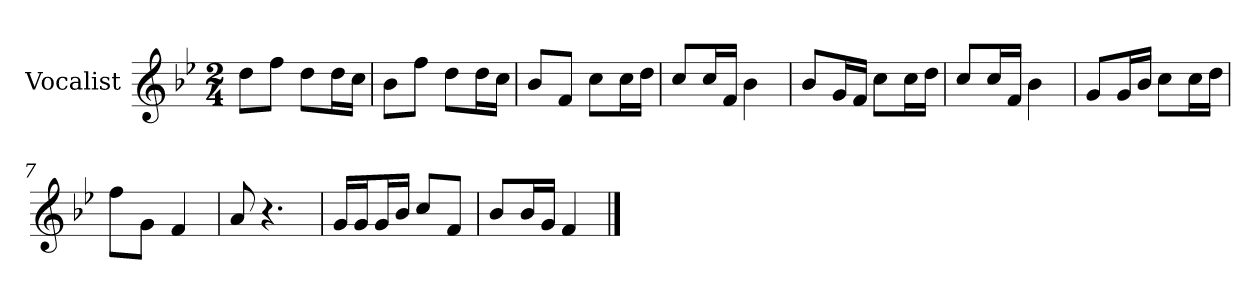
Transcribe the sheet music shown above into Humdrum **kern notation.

**kern
*part1
*staff1
*I"Vocalist
*k[b-e-]
*B-:
*M2/4
=
8ddL
8ffJ
8ddL
16ddL
16ccJJ
=1
8b-L
8ffJ
8ddL
16ddL
16ccJJ
=2
8b-L
8fJ
8ccL
16ccL
16ddJJ
=3
8ccL
16ccL
16fJJ
4b-
=4
8b-L
16gL
16fJJ
8ccL
16ccL
16ddJJ
=5
8ccL
16ccL
16fJJ
4b-
=6
8gL
16gL
16b-JJ
8ccL
16ccL
16ddJJ
=7
8ffL
8gJ
4f
=8
8a
4.r
=9
16gLL
16gJ
16gL
16b-JJ
8ccL
8fJ
=10
8b-L
16b-L
16gJJ
4f
==
*-
